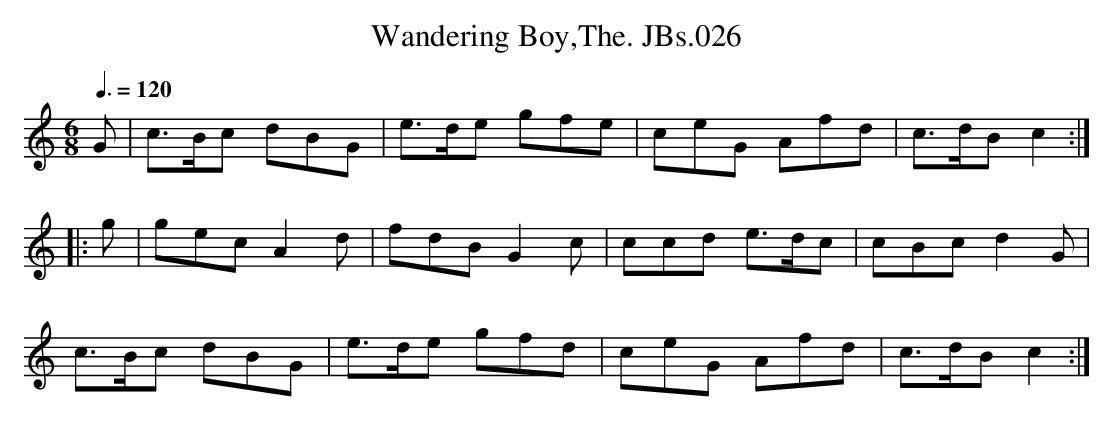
X:1
T:Wandering Boy,The. JBs.026
L:1/8
M:6/8
Q:3/8=120
K:C
G|c>Bc dBG|e>de gfe|ceG Afd|c>dB c2:|!
|:g|gec A2d|fdB G2c|ccd e>dc|cBc d2G|!
c>Bc dBG|e>de gfd|ceG Afd|c>dBc2:|
